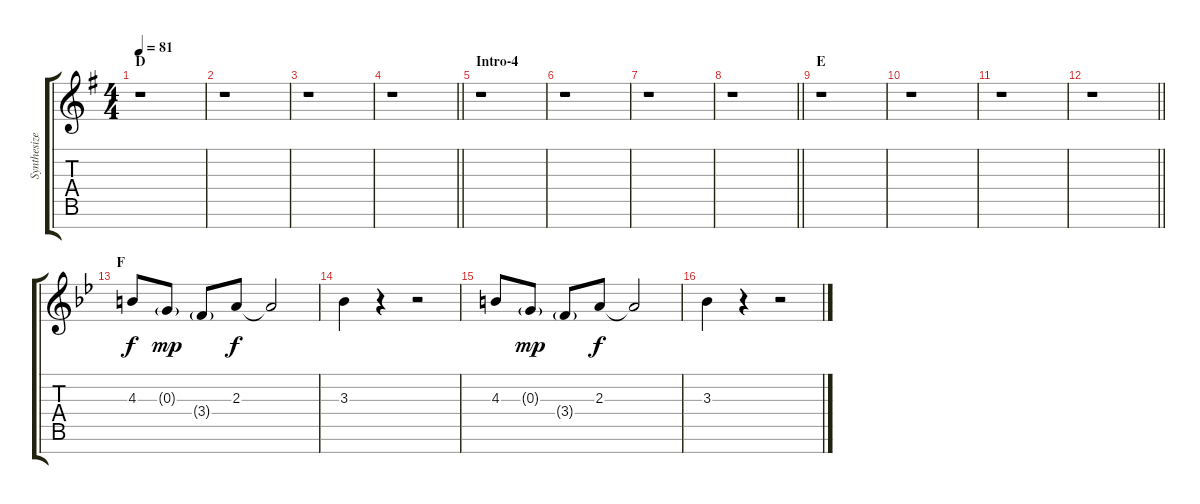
\track ("Synthesizer I" "Synthesize") {instrument pad5bowed}
\staff {score tabs}
\tuning (E5 B4 G4 D4 A3 E3 B2) {hide}
\ts (4 4)
\section ("" "D")
\tempo 81
\clef g2
\ks g
r.1{dy f} |
r.1 |
r.1 |
\barLineRight lightlight
r.1 |
\section ("" "Intro-4")
r.1 |
r.1 |
r.1 |
\barLineRight lightlight
r.1 |
\section ("" "E")
r.1 |
r.1 |
r.1 |
\barLineRight lightlight
r.1 |
\section ("" "F")
\ks bb
4.3.8 0.3{g}.8{dy mp} 3.4{g}.8 2.3.8{dy f} 2.3{t}.2 |
3.3.4 r.4 r.2 |
4.3.8 0.3{g}.8{dy mp} 3.4{g}.8 2.3.8{dy f} 2.3{t}.2 |
3.3.4 r.4 r.2
